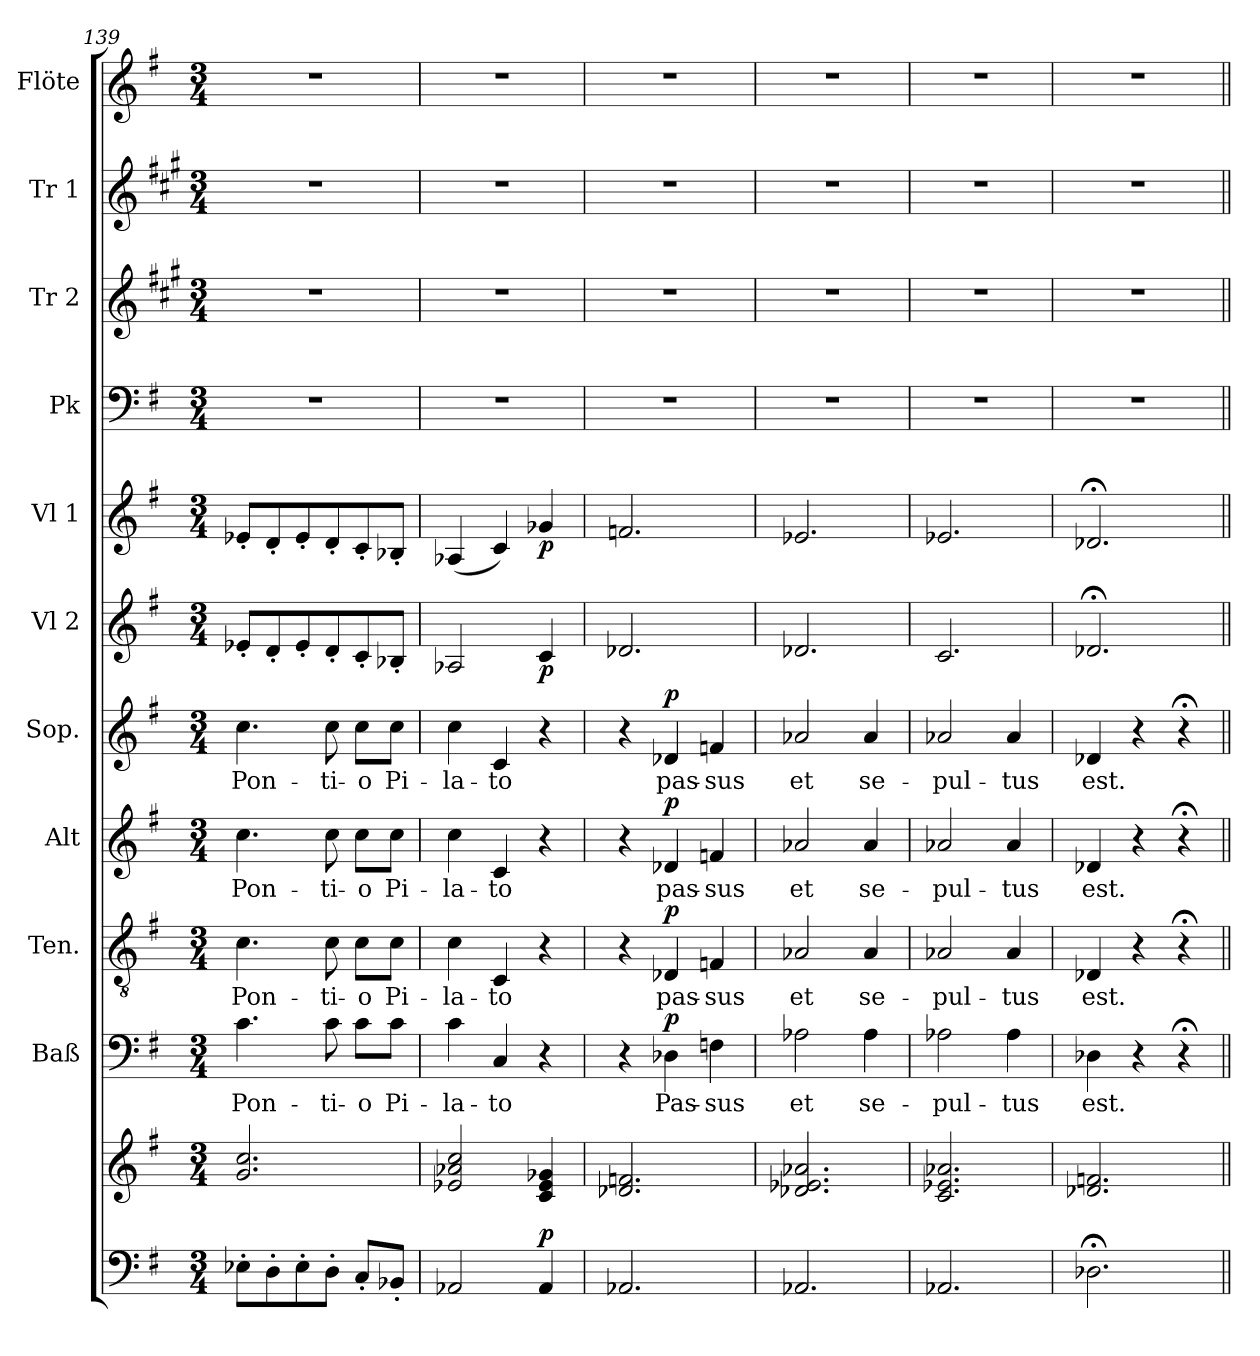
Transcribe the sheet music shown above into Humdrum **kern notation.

**kern	**kern	**dynam	**kern	**text	**dynam	**kern	**text	**dynam	**kern	**text	**dynam	**kern	**text	**dynam	**kern	**dynam	**kern	**dynam	**kern	**kern	**kern	**kern
*part11	*part11	*part11	*part10	*part10	*part10	*part9	*part9	*part9	*part8	*part8	*part8	*part7	*part7	*part7	*part6	*part6	*part5	*part5	*part4	*part3	*part2	*part1
*staff12	*staff11	*staff11/12	*staff10	*staff10	*staff10	*staff9	*staff9	*staff9	*staff8	*staff8	*staff8	*staff7	*staff7	*staff7	*staff6	*staff6	*staff5	*staff5	*staff4	*staff3	*staff2	*staff1
*	*	*	*I"Baß	*	*	*I"Ten.	*	*	*I"Alt	*	*	*I"Sop.	*	*	*I"Vl 2	*	*I"Vl 1	*	*I"Pk	*I"Tr 2	*I"Tr 1	*I"Flöte
*	*	*	*	*	*	*	*	*	*	*	*	*	*	*	*	*	*	*	*	*	*	*I'Fl
*clefF4	*clefG2	*	*clefF4	*	*	*clefGv2	*	*	*clefG2	*	*	*clefG2	*	*	*clefG2	*	*clefG2	*	*clefF4	*clefG2	*clefG2	*clefG2
*	*	*	*	*	*	*	*	*	*	*	*	*	*	*	*	*	*	*	*	*ITrd1c2	*ITrd1c2	*
*k[f#]	*k[f#]	*	*k[f#]	*	*	*k[f#]	*	*	*k[f#]	*	*	*k[f#]	*	*	*k[f#]	*	*k[f#]	*	*k[f#]	*k[f#]	*k[f#]	*k[f#]
*G:	*G:	*	*G:	*	*	*G:	*	*	*G:	*	*	*G:	*	*	*G:	*	*G:	*	*G:	*G:	*G:	*G:
*M3/4	*M3/4	*	*M3/4	*	*	*M3/4	*	*	*M3/4	*	*	*M3/4	*	*	*M3/4	*	*M3/4	*	*M3/4	*M3/4	*M3/4	*M3/4
=139	=139	=139	=139	=139	=139	=139	=139	=139	=139	=139	=139	=139	=139	=139	=139	=139	=139	=139	=139	=139	=139	=139
!	!	!	!	!LO:LY:b	!	!	!LO:LY:b	!	!	!LO:LY:b	!	!	!LO:LY:b	!	!	!	!	!	!	!	!	!
8E-X'>\L	2.g/ 2.cc/	.	4.c\	Pon-	.	4.c\	Pon-	.	4.cc\	Pon-	.	4.cc\	Pon-	.	8e-X'</L	.	8e-X'</L	.	2.r	2.r	2.r	2.r
8D'>\	.	.	.	.	.	.	.	.	.	.	.	.	.	.	8d'</	.	8d'</	.	.	.	.	.
8E-'>\	.	.	.	.	.	.	.	.	.	.	.	.	.	.	8e-'</	.	8e-'</	.	.	.	.	.
!	!	!	!	!LO:LY:b	!	!	!LO:LY:b	!	!	!LO:LY:b	!	!	!LO:LY:b	!	!	!	!	!	!	!	!	!
8D'>\J	.	.	8c\	-ti-	.	8c\	-ti-	.	8cc\	-ti-	.	8cc\	-ti-	.	8d'</	.	8d'</	.	.	.	.	.
!	!	!	!	!LO:LY:b	!	!	!LO:LY:b	!	!	!LO:LY:b	!	!	!LO:LY:b	!	!	!	!	!	!	!	!	!
8C'</L	.	.	8c\L	-o	.	8c\L	-o	.	8cc\L	-o	.	8cc\L	-o	.	8c'</	.	8c'</	.	.	.	.	.
!	!	!	!	!LO:LY:b	!	!	!LO:LY:b	!	!	!LO:LY:b	!	!	!LO:LY:b	!	!	!	!	!	!	!	!	!
8BB-X'</J	.	.	8c\J	Pi-	.	8c\J	Pi-	.	8cc\J	Pi-	.	8cc\J	Pi-	.	8B-X'</J	.	8B-X'</J	.	.	.	.	.
=140	=140	=140	=140	=140	=140	=140	=140	=140	=140	=140	=140	=140	=140	=140	=140	=140	=140	=140	=140	=140	=140	=140
!	!	!	!	!LO:LY:b	!	!	!LO:LY:b	!	!	!LO:LY:b	!	!	!LO:LY:b	!	!	!	!	!	!	!	!	!
2AA-X/	2e-X/ 2a-X/ 2cc/	.	4c\	-la-	.	4c\	-la-	.	4cc\	-la-	.	4cc\	-la-	.	2A-X/	.	(<4A-X/	.	2.r	2.r	2.r	2.r
!	!	!	!	!LO:LY:b	!	!	!LO:LY:b	!	!	!LO:LY:b	!	!	!LO:LY:b	!	!	!	!	!	!	!	!	!
.	.	.	4C/	-to	.	4C/	-to	.	4c/	-to	.	4c/	-to	.	.	.	4c/)	.	.	.	.	.
!	!	!LO:DY:a=2	!	!	!	!	!	!	!	!	!	!	!	!	!	!LO:DY:b	!	!LO:DY:b	!	!	!	!
4AA-/	4c/ 4e-/ 4g-X/	p	4r	.	.	4r	.	.	4r	.	.	4r	.	.	4c/	p	4g-X/	p	.	.	.	.
!!LO:PB:g=z
=141	=141	=141	=141	=141	=141	=141	=141	=141	=141	=141	=141	=141	=141	=141	=141	=141	=141	=141	=141	=141	=141	=141
2.AA-X/	2.d-X/ 2.fn/	.	4r	.	.	4r	.	.	4r	.	.	4r	.	.	2.d-X/	.	2.fn/	.	2.r	2.r	2.r	2.r
!	!	!	!	!LO:LY:b	!LO:DY:a	!	!LO:LY:b	!LO:DY:a	!	!LO:LY:b	!LO:DY:a	!	!LO:LY:b	!LO:DY:a	!	!	!	!	!	!	!	!
.	.	.	4D-X\	Pas-	p	4D-X/	pas-	p	4d-X/	pas-	p	4d-X/	pas-	p	.	.	.	.	.	.	.	.
!	!	!	!	!LO:LY:b	!	!	!LO:LY:b	!	!	!LO:LY:b	!	!	!LO:LY:b	!	!	!	!	!	!	!	!	!
.	.	.	4Fn\	-sus	.	4Fn/	-sus	.	4fn/	-sus	.	4fn/	-sus	.	.	.	.	.	.	.	.	.
=142	=142	=142	=142	=142	=142	=142	=142	=142	=142	=142	=142	=142	=142	=142	=142	=142	=142	=142	=142	=142	=142	=142
!	!	!	!	!LO:LY:b	!	!	!LO:LY:b	!	!	!LO:LY:b	!	!	!LO:LY:b	!	!	!	!	!	!	!	!	!
2.AA-X/	2.d-X/ 2.e-X/ 2.a-X/	.	2A-X\	et	.	2A-X/	et	.	2a-X/	et	.	2a-X/	et	.	2.d-X/	.	2.e-X/	.	2.r	2.r	2.r	2.r
!	!	!	!	!LO:LY:b	!	!	!LO:LY:b	!	!	!LO:LY:b	!	!	!LO:LY:b	!	!	!	!	!	!	!	!	!
.	.	.	4A-\	se-	.	4A-/	se-	.	4a-/	se-	.	4a-/	se-	.	.	.	.	.	.	.	.	.
=143	=143	=143	=143	=143	=143	=143	=143	=143	=143	=143	=143	=143	=143	=143	=143	=143	=143	=143	=143	=143	=143	=143
!	!	!	!	!LO:LY:b	!	!	!LO:LY:b	!	!	!LO:LY:b	!	!	!LO:LY:b	!	!	!	!	!	!	!	!	!
2.AA-X/	2.c/ 2.e-X/ 2.a-X/	.	2A-X\	-pul-	.	2A-X/	-pul-	.	2a-X/	-pul-	.	2a-X/	-pul-	.	2.c/	.	2.e-X/	.	2.r	2.r	2.r	2.r
!	!	!	!	!LO:LY:b	!	!	!LO:LY:b	!	!	!LO:LY:b	!	!	!LO:LY:b	!	!	!	!	!	!	!	!	!
.	.	.	4A-\	-tus	.	4A-/	-tus	.	4a-/	-tus	.	4a-/	-tus	.	.	.	.	.	.	.	.	.
=144	=144	=144	=144	=144	=144	=144	=144	=144	=144	=144	=144	=144	=144	=144	=144	=144	=144	=144	=144	=144	=144	=144
!	!	!	!	!LO:LY:b	!	!	!LO:LY:b	!	!	!LO:LY:b	!	!	!LO:LY:b	!	!	!	!	!	!	!	!	!
2.D-X;<\	2.d-X/ 2.fn/	.	4D-X\	est.	.	4D-X/	est.	.	4d-X/	est.	.	4d-X/	est.	.	2.d-X;/	.	2.d-X;/	.	2.r	2.r	2.r	2.r
.	.	.	4r	.	.	4r	.	.	4r	.	.	4r	.	.	.	.	.	.	.	.	.	.
.	.	.	4r;<	.	.	4r;<	.	.	4r;<	.	.	4r;<	.	.	.	.	.	.	.	.	.	.
=||	=||	=||	=||	=||	=||	=||	=||	=||	=||	=||	=||	=||	=||	=||	=||	=||	=||	=||	=||	=||	=||	=||
*-	*-	*-	*-	*-	*-	*-	*-	*-	*-	*-	*-	*-	*-	*-	*-	*-	*-	*-	*-	*-	*-	*-
